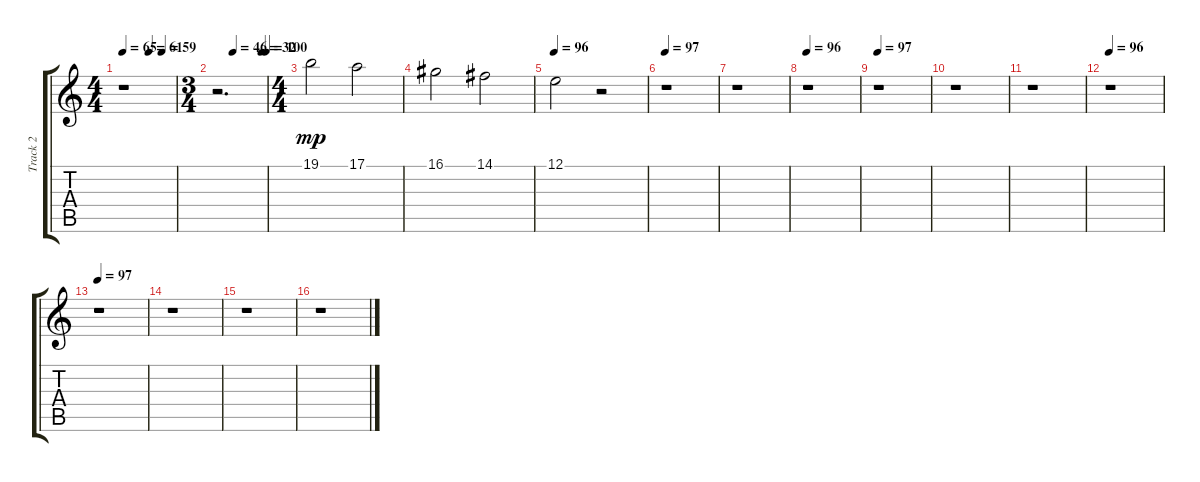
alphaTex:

\track ("Track 2" "Track 2") {instrument flute}
\staff {score tabs}
\tuning (E4 B3 G3 D3 A2 E2) {hide}
\ts (4 4)
\tempo 65
\tempo (61 0.5)
\tempo (59 0.75)
\clef g2
\ks c
r.1{dy f} |
\ts (3 4)
\tempo (46 0.3333333333333333)
\tempo (32 0.9166666666666666)
\tempo (100 1)
r.2{d} |
\ts (4 4)
19.1.2{dy mp} 17.1.2 |
16.1.2 14.1.2 |
\tempo 96
12.1.2 r.2 |
\tempo 97
r.1 |
r.1 |
\tempo 96
r.1 |
\tempo 97
r.1 |
r.1 |
r.1 |
\tempo 96
r.1 |
\tempo 97
r.1 |
r.1 |
r.1 |
r.1
